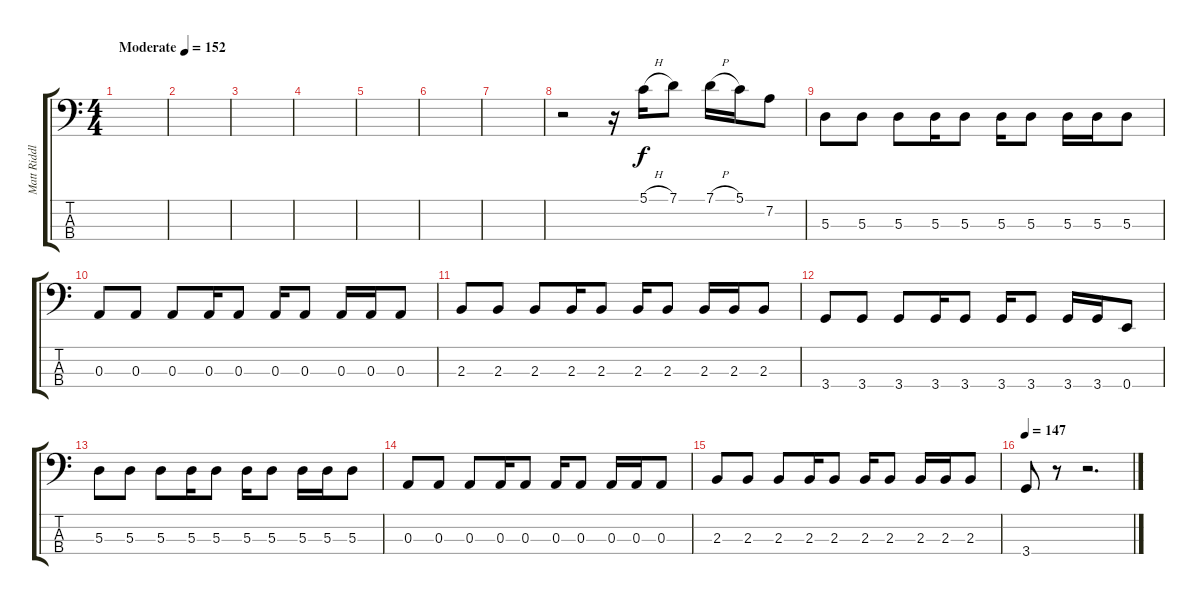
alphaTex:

\track ("Matt Riddle" "Matt Riddl") {instrument electricbassfinger}
\staff {score tabs}
\tuning (G2 D2 A1 E1) {hide}
\ts (4 4)
\tempo (152 "Moderate")
\clef f4
\ks c
|
|
|
|
|
|
|
r.2 r.16 5.1{h}.16 7.1.8 7.1{h}.16 5.1.16 7.2.8 |
5.3.8 5.3.8 5.3.8 5.3.16 5.3.8 5.3.16 5.3.8 5.3.16 5.3.16 5.3.8 |
0.3.8 0.3.8 0.3.8 0.3.16 0.3.8 0.3.16 0.3.8 0.3.16 0.3.16 0.3.8 |
2.3.8 2.3.8 2.3.8 2.3.16 2.3.8 2.3.16 2.3.8 2.3.16 2.3.16 2.3.8 |
3.4.8 3.4.8 3.4.8 3.4.16 3.4.8 3.4.16 3.4.8 3.4.16 3.4.16 0.4.8 |
5.3.8 5.3.8 5.3.8 5.3.16 5.3.8 5.3.16 5.3.8 5.3.16 5.3.16 5.3.8 |
0.3.8 0.3.8 0.3.8 0.3.16 0.3.8 0.3.16 0.3.8 0.3.16 0.3.16 0.3.8 |
2.3.8 2.3.8 2.3.8 2.3.16 2.3.8 2.3.16 2.3.8 2.3.16 2.3.16 2.3.8 |
\tempo 147
3.4.8 r.8 r.2{d}
